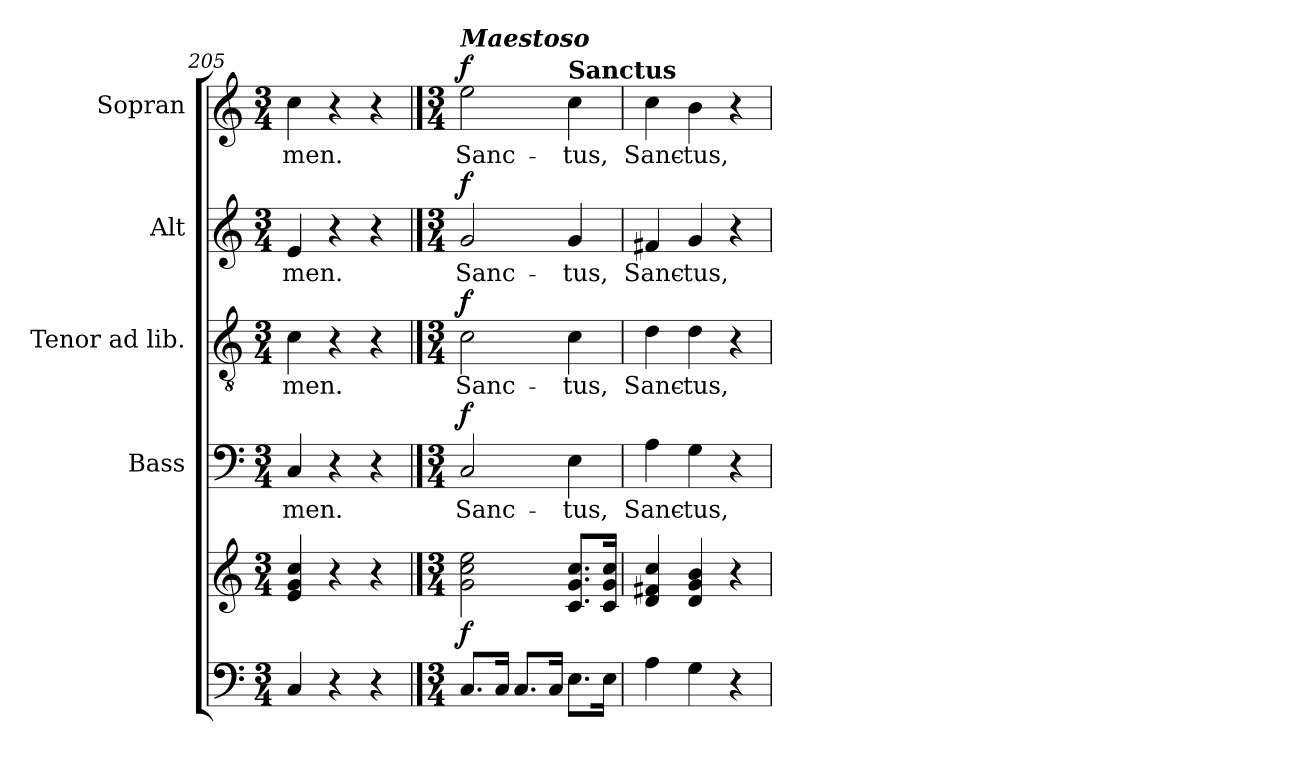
**kern	**kern	**dynam	**kern	**text	**dynam	**kern	**text	**dynam	**kern	**text	**dynam	**kern	**text	**dynam
*part5	*part5	*part5	*part4	*part4	*part4	*part3	*part3	*part3	*part2	*part2	*part2	*part1	*part1	*part1
*staff6	*staff5	*staff5/6	*staff4	*staff4	*staff4	*staff3	*staff3	*staff3	*staff2	*staff2	*staff2	*staff1	*staff1	*staff1
*	*	*	*I"Bass	*	*	*I"Tenor ad lib.	*	*	*I"Alt	*	*	*I"Sopran	*	*
*	*	*	*I'B.	*	*	*I'T.	*	*	*I'A.	*	*	*I'S.	*	*
*clefF4	*clefG2	*	*clefF4	*	*	*clefGv2	*	*	*clefG2	*	*	*clefG2	*	*
*k[]	*k[]	*	*k[]	*	*	*k[]	*	*	*k[]	*	*	*k[]	*	*
*C:	*C:	*	*C:	*	*	*C:	*	*	*C:	*	*	*C:	*	*
*M3/4	*M3/4	*	*M3/4	*	*	*M3/4	*	*	*M3/4	*	*	*M3/4	*	*
=205	=205	=205	=205	=205	=205	=205	=205	=205	=205	=205	=205	=205	=205	=205
!	!	!	!	!LO:LY:b	!	!	!LO:LY:b	!	!	!LO:LY:b	!	!	!LO:LY:b	!
4C/	4e/ 4g/ 4cc/	.	4C/	-men.	.	4c\	-men.	.	4e/	-men.	.	4cc\	-men.	.
4r	4r	.	4r	.	.	4r	.	.	4r	.	.	4r	.	.
4r	4r	.	4r	.	.	4r	.	.	4r	.	.	4r	.	.
!!LO:LB:g=z
==206	==206	==206	==206	==206	==206	==206	==206	==206	==206	==206	==206	==206	==206	==206
*M3/4	*M3/4	*	*M3/4	*	*	*M3/4	*	*	*M3/4	*	*	*M3/4	*	*
!	!	!	!	!	!	!	!	!	!	!	!	!LO:TX:a:Bi:t=Maestoso	!	!
!	!	!LO:DY:b	!	!LO:LY:b	!LO:DY:a	!	!LO:LY:b	!LO:DY:a	!	!LO:LY:b	!LO:DY:a	!	!LO:LY:b	!LO:DY:a
8.C/L	2g\ 2cc\ 2ee\	f	2C/	Sanc-	f	2c\	Sanc-	f	2g/	Sanc-	f	2ee\	Sanc-	f
16C/Jk	.	.	.	.	.	.	.	.	.	.	.	.	.	.
8.C/L	.	.	.	.	.	.	.	.	.	.	.	.	.	.
16C/Jk	.	.	.	.	.	.	.	.	.	.	.	.	.	.
!	!	!	!	!	!	!	!	!	!	!	!	!LO:TX:a:B:t=Sanctus	!	!
!	!	!	!	!LO:LY:b	!	!	!LO:LY:b	!	!	!LO:LY:b	!	!	!LO:LY:b	!
8.E\L	8.c/ 8.g/ 8.cc/L	.	4E\	-tus,	.	4c\	-tus,	.	4g/	-tus,	.	4cc\	-tus,	.
16E\Jk	16c/ 16g/ 16cc/Jk	.	.	.	.	.	.	.	.	.	.	.	.	.
=207	=207	=207	=207	=207	=207	=207	=207	=207	=207	=207	=207	=207	=207	=207
!	!	!	!	!LO:LY:b	!	!	!LO:LY:b	!	!	!LO:LY:b	!	!	!LO:LY:b	!
4A\	4d/ 4f#X/ 4cc/	.	4A\	Sanc-	.	4d\	Sanc-	.	4f#X/	Sanc-	.	4cc\	Sanc-	.
!	!	!	!	!LO:LY:b	!	!	!LO:LY:b	!	!	!LO:LY:b	!	!	!LO:LY:b	!
4G\	4d/ 4g/ 4b/	.	4G\	-tus,	.	4d\	-tus,	.	4g/	-tus,	.	4b\	-tus,	.
4r	4r	.	4r	.	.	4r	.	.	4r	.	.	4r	.	.
=	=	=	=	=	=	=	=	=	=	=	=	=	=	=
*-	*-	*-	*-	*-	*-	*-	*-	*-	*-	*-	*-	*-	*-	*-
